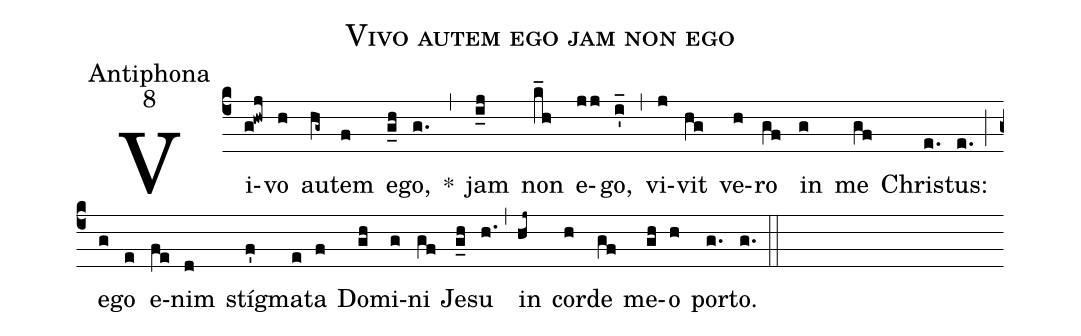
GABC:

name:Vivo autem ego jam non ego;
office-part:Antiphona;
mode:8;
%%
(c4)Vi(g!hwj)vo(h) au(hg~)tem(f) e(g_h)go,(g.) *(,) jam(i_j) non(k_h) e(jj)go,(i'_) (,) vi(j)vit(hg) ve(h)ro(gf) in(g) me(gf) Chris(e.)tus:(e.) (;) e(g)go(e) e(fe)nim(d) stíg(f')ma(e)ta(f) Do(gh)mi(g)ni(gf) Je(g_h)su(h.) (,) in(hj~) cor(h)de(gf) me(gh)o(h) por(g.)to.(g.) (::)
